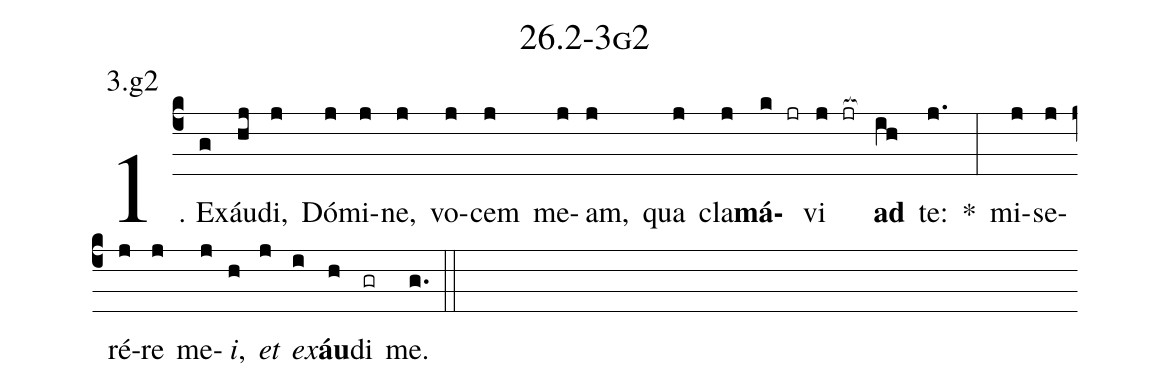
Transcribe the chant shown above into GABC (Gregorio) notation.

name: 26.2-3g2;
annotation: 3.g2;
%%
(c4)1. Ex(g)áu(hj)di,(j) Dó(j)mi(j)ne,(j) vo(j)cem(j) me(j)am,(j) qua(j) cla(j)<b>má</b>(k jr)vi(j jr[ocb:1{]) <b>ad</b>(ih[ocb:0}]) te:(j.) *(:) mi(j)se(j)ré(j)re(j) me(j)<i>i</i>,(h) <i>et</i>(j) <i>ex</i>(i)<b>áu</b>(h)di(gr) me.(g.) (::)


%E(j) u(h) o(j) u(i) a(h) e.(g.) (::)
